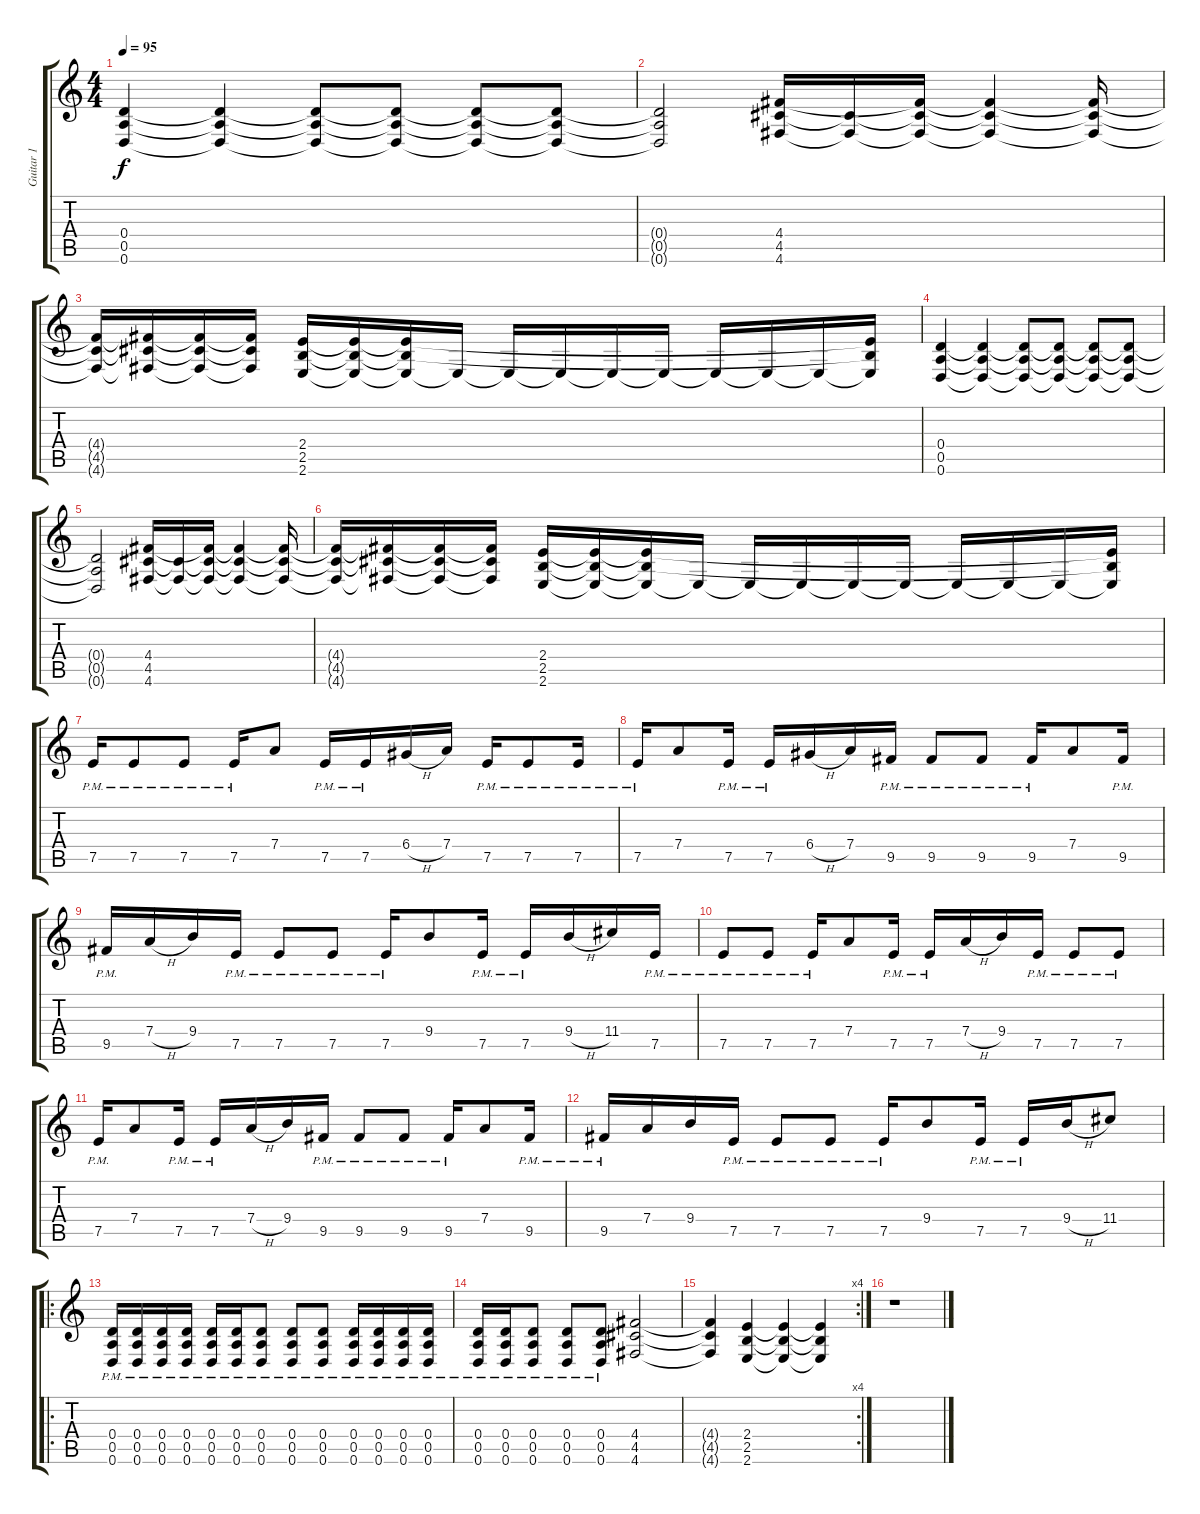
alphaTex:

\track ("Guitar 1" "Guitar 1") {instrument distortionguitar}
\staff {score tabs}
\tuning (E4 B3 G3 D3 A2 D2) {hide}
\ts (4 4)
\tempo 95
\clef g2
\ks c
(0.4 0.5 0.6).4{dy f} (0.4{t} 0.5{t} 0.6{t}).4 (0.4{t} 0.5{t} 0.6{t}).8 (0.4{t} 0.5{t} 0.6{t}).8 (0.4{t} 0.5{t} 0.6{t}).8 (0.4{t} 0.5{t} 0.6{t}).8 |
(0.4{t} 0.5{t} 0.6{t}).2 (4.4 4.5 4.6).16 (4.5{t} 4.6{t}).16 (4.4{t} 4.5{t} 4.6{t}).16 (4.4{t} 4.5{t} 4.6{t}).4 (4.4{t} 4.5{t} 4.6{t}).16 |
(4.4{t} 4.5{t} 4.6{t}).16 (4.4{t} 4.5{t} 4.6{t}).16 (4.4{t} 4.5{t} 4.6{t}).16 (4.4{t} 4.5{t} 4.6{t}).16 (2.4 2.5 2.6).16 (2.4{t} 2.5{t} 2.6{t}).16 (2.4{t} 2.5{t} 2.6{t}).16 2.6{t}.16 2.6{t}.16 2.6{t}.16 2.6{t}.16 2.6{t}.16 2.6{t}.16 2.6{t}.16 2.6{t}.16 (2.4{t} 2.5{t} 2.6{t}).16 |
(0.4 0.5 0.6).4 (0.4{t} 0.5{t} 0.6{t}).4 (0.4{t} 0.5{t} 0.6{t}).8 (0.4{t} 0.5{t} 0.6{t}).8 (0.4{t} 0.5{t} 0.6{t}).8 (0.4{t} 0.5{t} 0.6{t}).8 |
(0.4{t} 0.5{t} 0.6{t}).2 (4.4 4.5 4.6).16 (4.5{t} 4.6{t}).16 (4.4{t} 4.5{t} 4.6{t}).16 (4.4{t} 4.5{t} 4.6{t}).4 (4.4{t} 4.5{t} 4.6{t}).16 |
(4.4{t} 4.5{t} 4.6{t}).16 (4.4{t} 4.5{t} 4.6{t}).16 (4.4{t} 4.5{t} 4.6{t}).16 (4.4{t} 4.5{t} 4.6{t}).16 (2.4 2.5 2.6).16 (2.4{t} 2.5{t} 2.6{t}).16 (2.4{t} 2.5{t} 2.6{t}).16 2.6{t}.16 2.6{t}.16 2.6{t}.16 2.6{t}.16 2.6{t}.16 2.6{t}.16 2.6{t}.16 2.6{t}.16 (2.4{t} 2.5{t} 2.6{t}).16 |
7.5{pm}.16 7.5{pm}.8 7.5{pm}.8 7.5{pm}.16 7.4.8 7.5{pm}.16 7.5{pm}.16 6.4{h}.16 7.4.16 7.5{pm}.16 7.5{pm}.8 7.5{pm}.16 |
7.5{pm}.16 7.4.8 7.5{pm}.16 7.5{pm}.16 6.4{h}.16 7.4.16 9.5{pm}.16 9.5{pm}.8 9.5{pm}.8 9.5{pm}.16 7.4.8 9.5{pm}.16 |
9.5{pm}.16 7.4{h}.16 9.4.16 7.5{pm}.16 7.5{pm}.8 7.5{pm}.8 7.5{pm}.16 9.4.8 7.5{pm}.16 7.5{pm}.16 9.4{h}.16 11.4.16 7.5{pm}.16 |
7.5{pm}.8 7.5{pm}.8 7.5{pm}.16 7.4.8 7.5{pm}.16 7.5{pm}.16 7.4{h}.16 9.4.16 7.5{pm}.16 7.5{pm}.8 7.5{pm}.8 |
7.5{pm}.16 7.4.8 7.5{pm}.16 7.5{pm}.16 7.4{h}.16 9.4.16 9.5{pm}.16 9.5{pm}.8 9.5{pm}.8 9.5{pm}.16 7.4.8 9.5{pm}.16 |
9.5{pm}.16 7.4.16 9.4.16 7.5{pm}.16 7.5{pm}.8 7.5{pm}.8 7.5{pm}.16 9.4.8 7.5{pm}.16 7.5{pm}.16 9.4{h}.16 11.4.8 |
\ro
(0.4{pm} 0.5{pm} 0.6{pm}).16 (0.4{pm} 0.5{pm} 0.6{pm}).16 (0.4{pm} 0.5{pm} 0.6{pm}).16 (0.4{pm} 0.5{pm} 0.6{pm}).16 (0.4{pm} 0.5{pm} 0.6{pm}).16 (0.4{pm} 0.5{pm} 0.6{pm}).16 (0.4{pm} 0.5{pm} 0.6{pm}).8 (0.4{pm} 0.5{pm} 0.6{pm}).8 (0.4{pm} 0.5{pm} 0.6{pm}).8 (0.4{pm} 0.5{pm} 0.6{pm}).16 (0.4 0.5 0.6{pm}).16 (0.4{pm} 0.5{pm} 0.6{pm}).16 (0.4{pm} 0.5{pm} 0.6{pm}).16 |
(0.4{pm} 0.5{pm} 0.6{pm}).16 (0.4{pm} 0.5{pm} 0.6{pm}).16 (0.4{pm} 0.5{pm} 0.6{pm}).8 (0.4{pm} 0.5{pm} 0.6{pm}).8 (0.4{pm} 0.5{pm} 0.6{pm}).8 (4.4 4.5 4.6).2 |
\rc 4
(4.4{t} 4.5{t} 4.6{t}).4 (2.4 2.5 2.6).4 (2.4{t} 2.5{t} 2.6{t}).4 (2.4{t} 2.5{t} 2.6{t}).4 |
r.1
